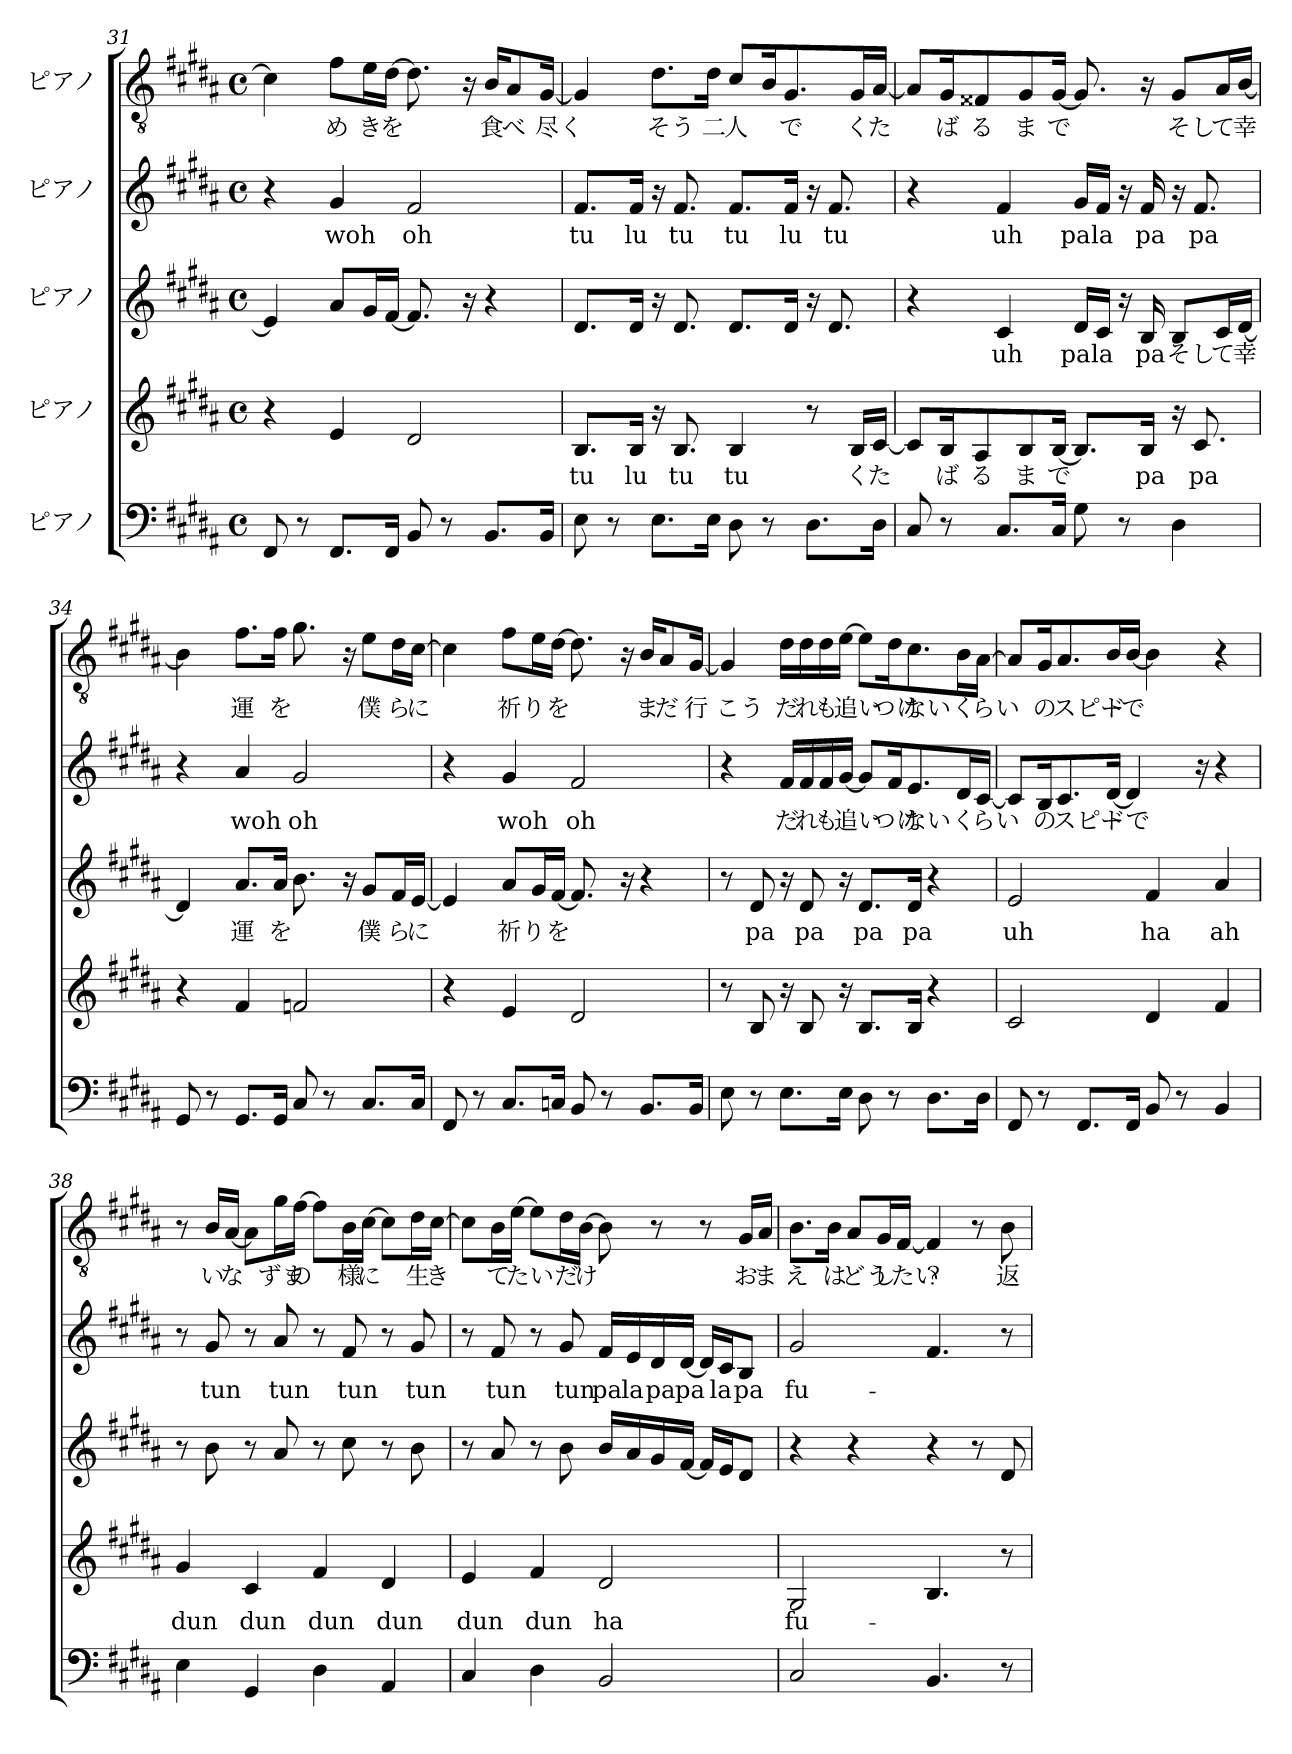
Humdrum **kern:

**kern	**kern	**text	**kern	**text	**kern	**text	**kern	**text
*part5	*part4	*part4	*part3	*part3	*part2	*part2	*part1	*part1
*staff5	*staff4	*staff4	*staff3	*staff3	*staff2	*staff2	*staff1	*staff1
*I"ピアノ	*I"ピアノ	*	*I"ピアノ	*	*I"ピアノ	*	*I"ピアノ	*
*clefF4	*clefG2	*	*clefG2	*	*clefG2	*	*clefGv2	*
*k[f#c#g#d#a#]	*k[f#c#g#d#a#]	*	*k[f#c#g#d#a#]	*	*k[f#c#g#d#a#]	*	*k[f#c#g#d#a#]	*
*M4/4	*M4/4	*	*M4/4	*	*M4/4	*	*M4/4	*
*met(c)	*met(c)	*	*met(c)	*	*met(c)	*	*met(c)	*
=31	=31	=31	=31	=31	=31	=31	=31	=31
8FF#	4r	.	4e]	.	4r	.	4c#]	.
8r	.	.	.	.	.	.	.	.
8.FF#L	4e	.	8a#L	.	4g#	woh	8f#L	め
.	.	.	16g#L	.	.	.	16eL	き
16FF#Jk	.	.	[16f#JJ	.	.	.	[16d#JJ	を
8BB	2d#	.	8.f#]	.	2f#	oh	8.d#]	.
8r	.	.	.	.	.	.	.	.
.	.	.	16r	.	.	.	16r	.
8.BBL	.	.	4r	.	.	.	16BKL	食
.	.	.	.	.	.	.	8A#	べ
16BBJk	.	.	.	.	.	.	[16G#Jk	尽く
=32	=32	=32	=32	=32	=32	=32	=32	=32
8E	8.BL	tu	8.d#L	.	8.f#L	tu	4G#]	.
8r	.	.	.	.	.	.	.	.
.	16BJk	lu	16d#Jk	.	16f#Jk	lu	.	.
8.EL	16r	.	16r	.	16r	.	8.d#L	そう
.	8.B	tu	8.d#	.	8.f#	tu	.	.
16EJk	.	.	.	.	.	.	16d#Jk	二
8D#	4B	tu	8.d#L	.	8.f#L	tu	8c#L	人
8r	.	.	.	.	.	.	16BK	.
.	.	.	16d#Jk	.	16f#Jk	lu	8.G#	で
8.D#L	8r	.	16r	.	16r	.	.	.
.	.	.	8.d#	.	8.f#	tu	.	.
.	16BLL	く	.	.	.	.	16G#L	く
16D#Jk	[16c#JJ	た	.	.	.	.	[16A#JJ	た
=33	=33	=33	=33	=33	=33	=33	=33	=33
8C#	8c#L]	.	4r	.	4r	.	8A#L]	.
8r	16BK	ば	.	.	.	.	16G#K	ば
.	8A#	る	.	.	.	.	8F##X	る
8.C#L	.	.	4c#	uh	4f#	uh	.	.
.	8B	ま	.	.	.	.	8G#	ま
16C#Jk	[16BJk	で	.	.	.	.	[16G#Jk	で
8G#	8.BL]	.	16d#LL	pa	16g#LL	pa	8.G#]	.
.	.	.	16c#JJ	la	16f#JJ	la	.	.
8r	.	.	16r	.	16r	.	.	.
.	16BJk	pa	16B	pa	16f#	pa	16r	.
4D#	16r	.	8BL	そし	16r	.	8G#L	そし
.	8.c#	pa	.	.	8.f#	pa	.	.
.	.	.	16c#L	て	.	.	16A#L	て
.	.	.	[16d#JJ	幸	.	.	[16BJJ	幸
=34	=34	=34	=34	=34	=34	=34	=34	=34
8GG#	4r	.	4d#]	.	4r	.	4B]	.
8r	.	.	.	.	.	.	.	.
8.GG#L	4f#	.	8.a#L	運	4a#	woh	8.f#L	運
16GG#Jk	.	.	16a#Jk	を	.	.	16f#Jk	を
8C#	2fn	.	8.b	.	2g#	oh	8.g#	.
8r	.	.	.	.	.	.	.	.
.	.	.	16r	.	.	.	16r	.
8.C#L	.	.	8g#L	僕	.	.	8eL	僕
.	.	.	16f#L	ら	.	.	16d#L	ら
16C#Jk	.	.	[16eJJ	に	.	.	[16c#JJ	に
=35	=35	=35	=35	=35	=35	=35	=35	=35
8FF#	4r	.	4e]	.	4r	.	4c#]	.
8r	.	.	.	.	.	.	.	.
8.C#L	4e	.	8a#L	祈り	4g#	woh	8f#L	祈り
.	.	.	16g#L	.	.	.	16eL	.
16CnJk	.	.	[16f#JJ	を	.	.	[16d#JJ	を
8BB	2d#	.	8.f#]	.	2f#	oh	8.d#]	.
8r	.	.	.	.	.	.	.	.
.	.	.	16r	.	.	.	16r	.
8.BBL	.	.	4r	.	.	.	16BKL	ま
.	.	.	.	.	.	.	8A#	だ
16BBJk	.	.	.	.	.	.	[16G#Jk	行
=36	=36	=36	=36	=36	=36	=36	=36	=36
8E	8r	.	8r	.	4r	.	4G#]	こう
8r	8B	.	8d#	pa	.	.	.	.
8.EL	16r	.	16r	.	16f#LL	-だ	16d#LL	だ
.	8B	.	8d#	pa	16f#	れ	16d#	れ
.	.	.	.	.	16f#	も	16d#	も
16EJk	16r	.	16r	.	[16g#JJ	追い	[16eJJ	追い
8D#	8.BL	.	8.d#L	pa	8g#L]	.	8eL]	.
8r	.	.	.	.	16f#K	つけ	16d#K	つけ
.	16BJk	.	16d#Jk	pa	8.e	ない	8.c#	ない
8.D#L	4r	.	4r	.	.	.	.	.
.	.	.	.	.	16d#L	く	16BL	く
16D#Jk	.	.	.	.	[16c#JJ	らい	[16A#JJ	らい
=37	=37	=37	=37	=37	=37	=37	=37	=37
8FF#	2c#	.	2e	uh	8c#L]	.	8A#L]	.
8r	.	.	.	.	16BK	の	16G#K	の
.	.	.	.	.	8.c#	スピー	8.A#	スピー
8.FF#L	.	.	.	.	.	.	.	.
.	.	.	.	.	[16d#Jk	ドで	16BL	ド
16FF#Jk	.	.	.	.	4d#]	.	[16BJJ	で
8BB	4d#	.	4f#	ha	.	.	4B]	.
8r	.	.	.	.	.	.	.	.
.	.	.	.	.	16r	.	.	.
4BB	4f#	.	4a#	ah	4r	.	4r	.
=38	=38	=38	=38	=38	=38	=38	=38	=38
4E	4g#	dun	8r	.	8r	.	8r	.
.	.	.	8b	.	8g#	tun	16BLL	い
.	.	.	.	.	.	.	[16A#JJ	な
4GG#	4c#	dun	8r	.	8r	.	8A#L]	.
.	.	.	8a#	.	8a#	tun	16g#L	ずま
.	.	.	.	.	.	.	[16f#JJ	の
4D#	4f#	dun	8r	.	8r	.	8f#L]	.
.	.	.	8cc#	.	8f#	tun	16BL	様
.	.	.	.	.	.	.	[16c#JJ	に
4AA#	4d#	dun	8r	.	8r	.	8c#L]	.
.	.	.	8b	.	8g#	tun	16d#L	生
.	.	.	.	.	.	.	[16c#JJ	き
=39	=39	=39	=39	=39	=39	=39	=39	=39
4C#	4e	dun	8r	.	8r	.	8c#L]	.
.	.	.	8a#	.	8f#	tun	16BL	て
.	.	.	.	.	.	.	[16eJJ	たい
4D#	4f#	dun	8r	.	8r	.	8eL]	.
.	.	.	8b	.	8g#	tun	16d#L	だ
.	.	.	.	.	.	.	[16BJJ	け
2BB	2d#	ha	16bLL	.	16f#LL	pa	8B]	.
.	.	.	16a#	.	16e	la	.	.
.	.	.	16g#	.	16d#	pa	8r	.
.	.	.	[16f#JJ	.	[16d#JJ	pa	.	.
.	.	.	16f#LL]	.	16d#LL]	.	8r	.
.	.	.	16eJ	.	16c#J	la	.	.
.	.	.	8d#J	.	8BJ	pa	16G#LL	お
.	.	.	.	.	.	.	16A#JJ	ま
=40	=40	=40	=40	=40	=40	=40	=40	=40
2C#	2G#	-fu-	4r	.	2g#	fu-	8.BL	え
.	.	.	.	.	.	.	16BJk	は
.	.	.	4r	.	.	.	8A#L	どう
.	.	.	.	.	.	.	16G#L	し
.	.	.	.	.	.	.	[16F#JJ	たい
4.BB	4.B	.	4r	.	4.f#	.	4F#]	？
.	.	.	8r	.	.	.	8r	.
8r	8r	.	8d#	.	8r	.	8B	返
=	=	=	=	=	=	=	=	=
*-	*-	*-	*-	*-	*-	*-	*-	*-
